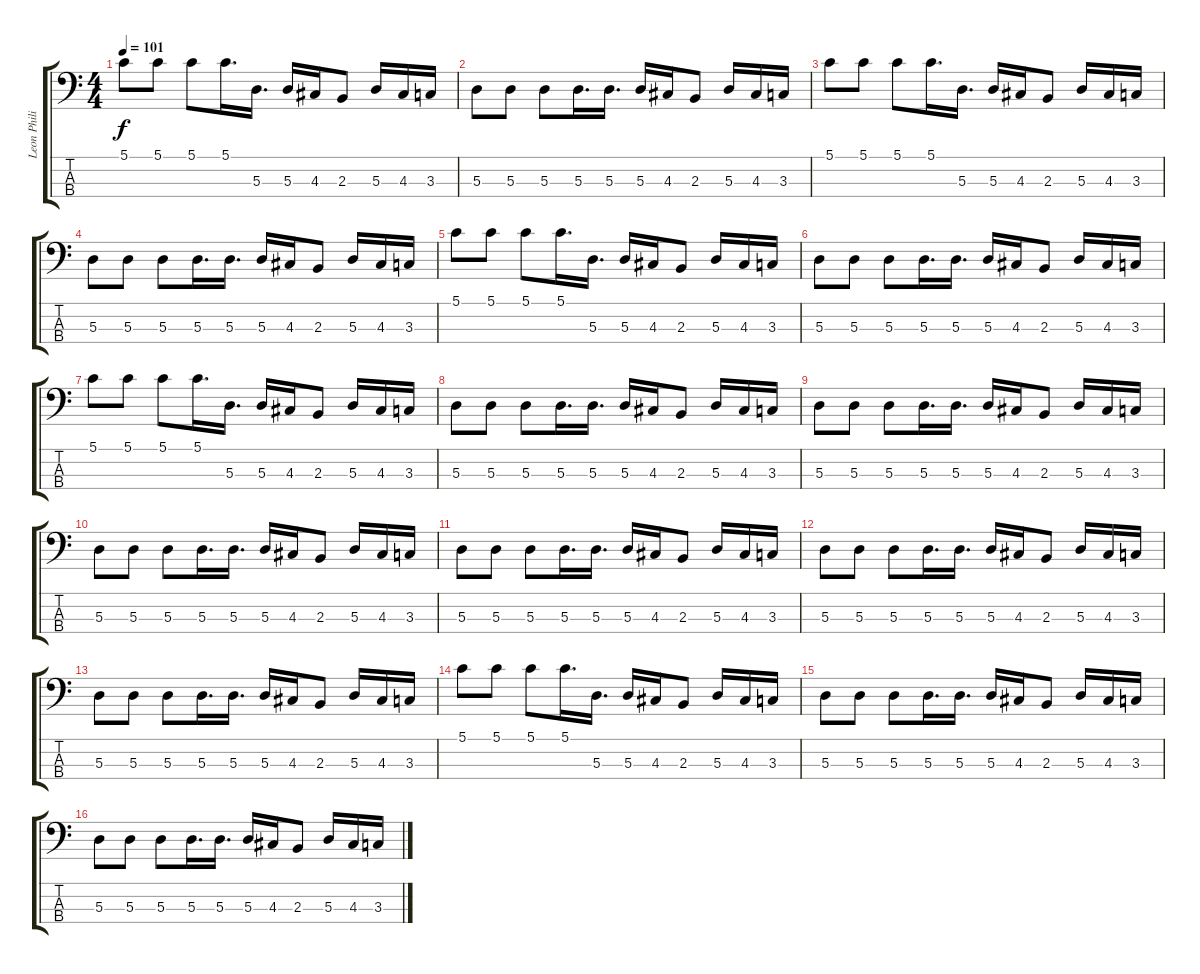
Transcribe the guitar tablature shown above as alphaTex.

\track ("Leon Philips" "Leon Phili") {instrument electricbassfinger}
\staff {score tabs}
\tuning (G2 D2 A1 E1) {hide}
\ts (4 4)
\tempo 101
\clef f4
\ks c
5.1.8{dy f} 5.1.8 5.1.8 5.1.16{d} 5.3.16{d} 5.3.16 4.3.16 2.3.8 5.3.16 4.3.16 3.3.16 |
5.3.8 5.3.8 5.3.8 5.3.16{d} 5.3.16{d} 5.3.16 4.3.16 2.3.8 5.3.16 4.3.16 3.3.16 |
5.1.8 5.1.8 5.1.8 5.1.16{d} 5.3.16{d} 5.3.16 4.3.16 2.3.8 5.3.16 4.3.16 3.3.16 |
5.3.8 5.3.8 5.3.8 5.3.16{d} 5.3.16{d} 5.3.16 4.3.16 2.3.8 5.3.16 4.3.16 3.3.16 |
5.1.8 5.1.8 5.1.8 5.1.16{d} 5.3.16{d} 5.3.16 4.3.16 2.3.8 5.3.16 4.3.16 3.3.16 |
5.3.8 5.3.8 5.3.8 5.3.16{d} 5.3.16{d} 5.3.16 4.3.16 2.3.8 5.3.16 4.3.16 3.3.16 |
5.1.8 5.1.8 5.1.8 5.1.16{d} 5.3.16{d} 5.3.16 4.3.16 2.3.8 5.3.16 4.3.16 3.3.16 |
5.3.8 5.3.8 5.3.8 5.3.16{d} 5.3.16{d} 5.3.16 4.3.16 2.3.8 5.3.16 4.3.16 3.3.16 |
5.3.8 5.3.8 5.3.8 5.3.16{d} 5.3.16{d} 5.3.16 4.3.16 2.3.8 5.3.16 4.3.16 3.3.16 |
5.3.8 5.3.8 5.3.8 5.3.16{d} 5.3.16{d} 5.3.16 4.3.16 2.3.8 5.3.16 4.3.16 3.3.16 |
5.3.8 5.3.8 5.3.8 5.3.16{d} 5.3.16{d} 5.3.16 4.3.16 2.3.8 5.3.16 4.3.16 3.3.16 |
5.3.8 5.3.8 5.3.8 5.3.16{d} 5.3.16{d} 5.3.16 4.3.16 2.3.8 5.3.16 4.3.16 3.3.16 |
5.3.8 5.3.8 5.3.8 5.3.16{d} 5.3.16{d} 5.3.16 4.3.16 2.3.8 5.3.16 4.3.16 3.3.16 |
5.1.8 5.1.8 5.1.8 5.1.16{d} 5.3.16{d} 5.3.16 4.3.16 2.3.8 5.3.16 4.3.16 3.3.16 |
5.3.8 5.3.8 5.3.8 5.3.16{d} 5.3.16{d} 5.3.16 4.3.16 2.3.8 5.3.16 4.3.16 3.3.16 |
5.3.8 5.3.8 5.3.8 5.3.16{d} 5.3.16{d} 5.3.16 4.3.16 2.3.8 5.3.16 4.3.16 3.3.16
